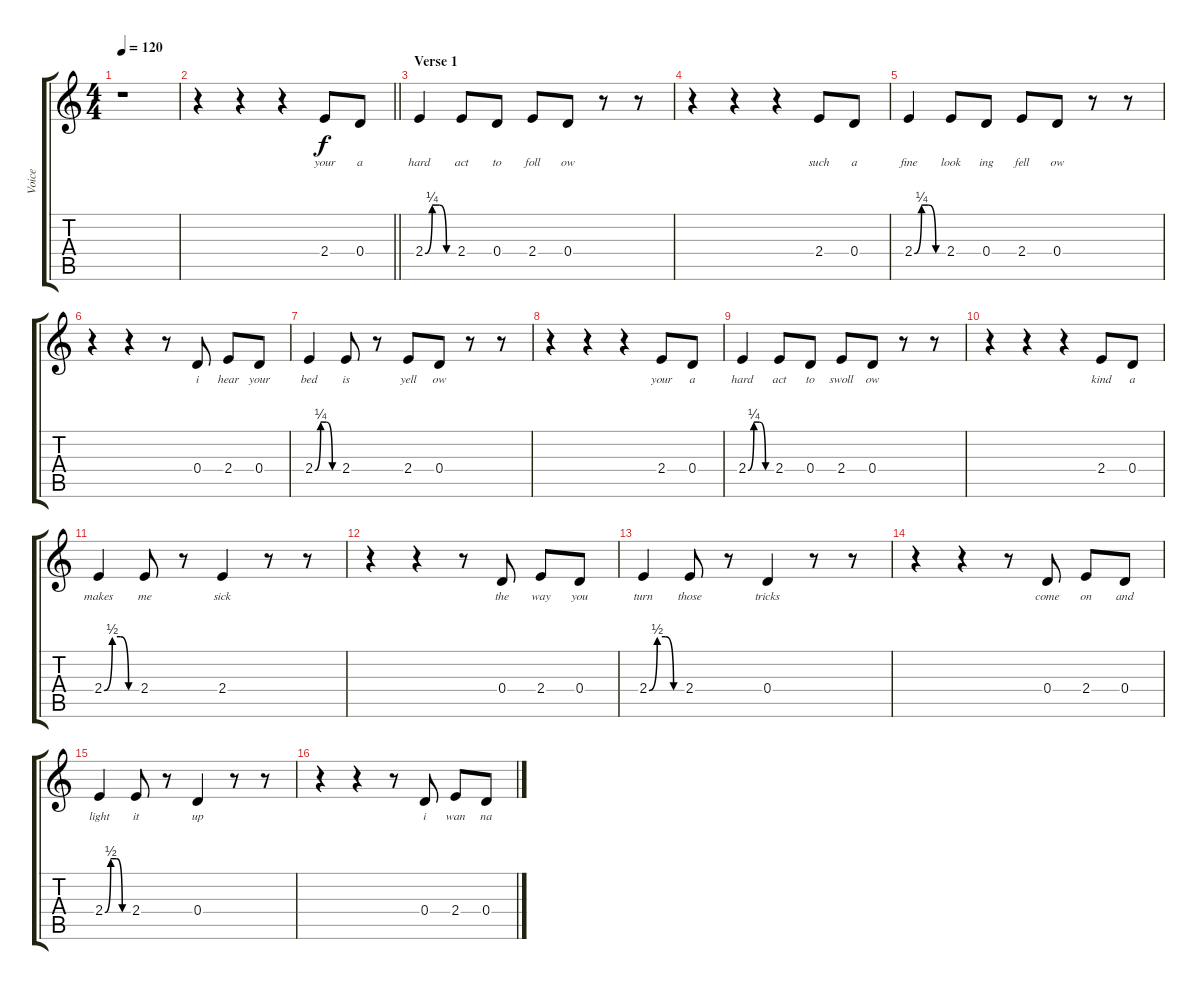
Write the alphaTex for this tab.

\track ("Voice" "Voice") {instrument contrabass}
\staff {score tabs}
\tuning (E4 B3 G3 D3 A2 E2) {hide}
\ts (4 4)
\tempo 120
\clef g2
\ks c
r.1{dy f instrument contrabass} |
\barLineRight lightlight
r.4 r.4 r.4 2.4.8{lyrics (0 "your") lyrics (1 "") lyrics (2 "") lyrics (3 "") lyrics (4 "")} 0.4.8{lyrics (0 "a") lyrics (1 "") lyrics (2 "") lyrics (3 "") lyrics (4 "")} |
\section ("" "Verse 1")
2.4{be (custom 0 0 15 1 30 1 45 0 60 0)}.4{lyrics (0 "hard") lyrics (1 "") lyrics (2 "") lyrics (3 "") lyrics (4 "")} 2.4.8{lyrics (0 "act") lyrics (1 "") lyrics (2 "") lyrics (3 "") lyrics (4 "")} 0.4.8{lyrics (0 "to") lyrics (1 "") lyrics (2 "") lyrics (3 "") lyrics (4 "")} 2.4.8{lyrics (0 "foll") lyrics (1 "") lyrics (2 "") lyrics (3 "") lyrics (4 "")} 0.4.8{lyrics (0 "ow") lyrics (1 "") lyrics (2 "") lyrics (3 "") lyrics (4 "")} r.8 r.8 |
r.4 r.4 r.4 2.4.8{lyrics (0 "such") lyrics (1 "") lyrics (2 "") lyrics (3 "") lyrics (4 "")} 0.4.8{lyrics (0 "a") lyrics (1 "") lyrics (2 "") lyrics (3 "") lyrics (4 "")} |
2.4{be (custom 0 0 15 1 30 1 45 0 60 0)}.4{lyrics (0 "fine") lyrics (1 "") lyrics (2 "") lyrics (3 "") lyrics (4 "")} 2.4.8{lyrics (0 "look") lyrics (1 "") lyrics (2 "") lyrics (3 "") lyrics (4 "")} 0.4.8{lyrics (0 "ing") lyrics (1 "") lyrics (2 "") lyrics (3 "") lyrics (4 "")} 2.4.8{lyrics (0 "fell") lyrics (1 "") lyrics (2 "") lyrics (3 "") lyrics (4 "")} 0.4.8{lyrics (0 "ow") lyrics (1 "") lyrics (2 "") lyrics (3 "") lyrics (4 "")} r.8 r.8 |
r.4 r.4 r.8 0.4.8{lyrics (0 "i") lyrics (1 "") lyrics (2 "") lyrics (3 "") lyrics (4 "")} 2.4.8{lyrics (0 "hear") lyrics (1 "") lyrics (2 "") lyrics (3 "") lyrics (4 "")} 0.4.8{lyrics (0 "your") lyrics (1 "") lyrics (2 "") lyrics (3 "") lyrics (4 "")} |
2.4{be (custom 0 0 15 1 30 1 45 0 60 0)}.4{lyrics (0 "bed") lyrics (1 "") lyrics (2 "") lyrics (3 "") lyrics (4 "")} 2.4.8{lyrics (0 "is") lyrics (1 "") lyrics (2 "") lyrics (3 "") lyrics (4 "")} r.8 2.4.8{lyrics (0 "yell") lyrics (1 "") lyrics (2 "") lyrics (3 "") lyrics (4 "")} 0.4.8{lyrics (0 "ow") lyrics (1 "") lyrics (2 "") lyrics (3 "") lyrics (4 "")} r.8 r.8 |
r.4 r.4 r.4 2.4.8{lyrics (0 "your") lyrics (1 "") lyrics (2 "") lyrics (3 "") lyrics (4 "")} 0.4.8{lyrics (0 "a") lyrics (1 "") lyrics (2 "") lyrics (3 "") lyrics (4 "")} |
2.4{be (custom 0 0 15 1 30 1 45 0 60 0)}.4{lyrics (0 "hard") lyrics (1 "") lyrics (2 "") lyrics (3 "") lyrics (4 "")} 2.4.8{lyrics (0 "act") lyrics (1 "") lyrics (2 "") lyrics (3 "") lyrics (4 "")} 0.4.8{lyrics (0 "to") lyrics (1 "") lyrics (2 "") lyrics (3 "") lyrics (4 "")} 2.4.8{lyrics (0 "swoll") lyrics (1 "") lyrics (2 "") lyrics (3 "") lyrics (4 "")} 0.4.8{lyrics (0 "ow") lyrics (1 "") lyrics (2 "") lyrics (3 "") lyrics (4 "")} r.8 r.8 |
r.4 r.4 r.4 2.4.8{lyrics (0 "kind") lyrics (1 "") lyrics (2 "") lyrics (3 "") lyrics (4 "")} 0.4.8{lyrics (0 "a") lyrics (1 "") lyrics (2 "") lyrics (3 "") lyrics (4 "")} |
2.4{be (custom 0 0 15 2 30 2 45 0 60 0)}.4{lyrics (0 "makes") lyrics (1 "") lyrics (2 "") lyrics (3 "") lyrics (4 "")} 2.4.8{lyrics (0 "me") lyrics (1 "") lyrics (2 "") lyrics (3 "") lyrics (4 "")} r.8 2.4.4{lyrics (0 "sick") lyrics (1 "") lyrics (2 "") lyrics (3 "") lyrics (4 "")} r.8 r.8 |
r.4 r.4 r.8 0.4.8{lyrics (0 "the") lyrics (1 "") lyrics (2 "") lyrics (3 "") lyrics (4 "")} 2.4.8{lyrics (0 "way") lyrics (1 "") lyrics (2 "") lyrics (3 "") lyrics (4 "")} 0.4.8{lyrics (0 "you") lyrics (1 "") lyrics (2 "") lyrics (3 "") lyrics (4 "")} |
2.4{be (custom 0 0 15 2 30 2 45 0 60 0)}.4{lyrics (0 "turn") lyrics (1 "") lyrics (2 "") lyrics (3 "") lyrics (4 "")} 2.4.8{lyrics (0 "those") lyrics (1 "") lyrics (2 "") lyrics (3 "") lyrics (4 "")} r.8 0.4.4{lyrics (0 "tricks") lyrics (1 "") lyrics (2 "") lyrics (3 "") lyrics (4 "")} r.8 r.8 |
r.4 r.4 r.8 0.4.8{lyrics (0 "come") lyrics (1 "") lyrics (2 "") lyrics (3 "") lyrics (4 "")} 2.4.8{lyrics (0 "on") lyrics (1 "") lyrics (2 "") lyrics (3 "") lyrics (4 "")} 0.4.8{lyrics (0 "and") lyrics (1 "") lyrics (2 "") lyrics (3 "") lyrics (4 "")} |
2.4{be (custom 0 0 15 2 30 2 45 0 60 0)}.4{lyrics (0 "light") lyrics (1 "") lyrics (2 "") lyrics (3 "") lyrics (4 "")} 2.4.8{lyrics (0 "it") lyrics (1 "") lyrics (2 "") lyrics (3 "") lyrics (4 "")} r.8 0.4.4{lyrics (0 "up") lyrics (1 "") lyrics (2 "") lyrics (3 "") lyrics (4 "")} r.8 r.8 |
r.4 r.4 r.8 0.4.8{lyrics (0 "i") lyrics (1 "") lyrics (2 "") lyrics (3 "") lyrics (4 "")} 2.4.8{lyrics (0 "wan") lyrics (1 "") lyrics (2 "") lyrics (3 "") lyrics (4 "")} 0.4.8{lyrics (0 "na") lyrics (1 "") lyrics (2 "") lyrics (3 "") lyrics (4 "")}
